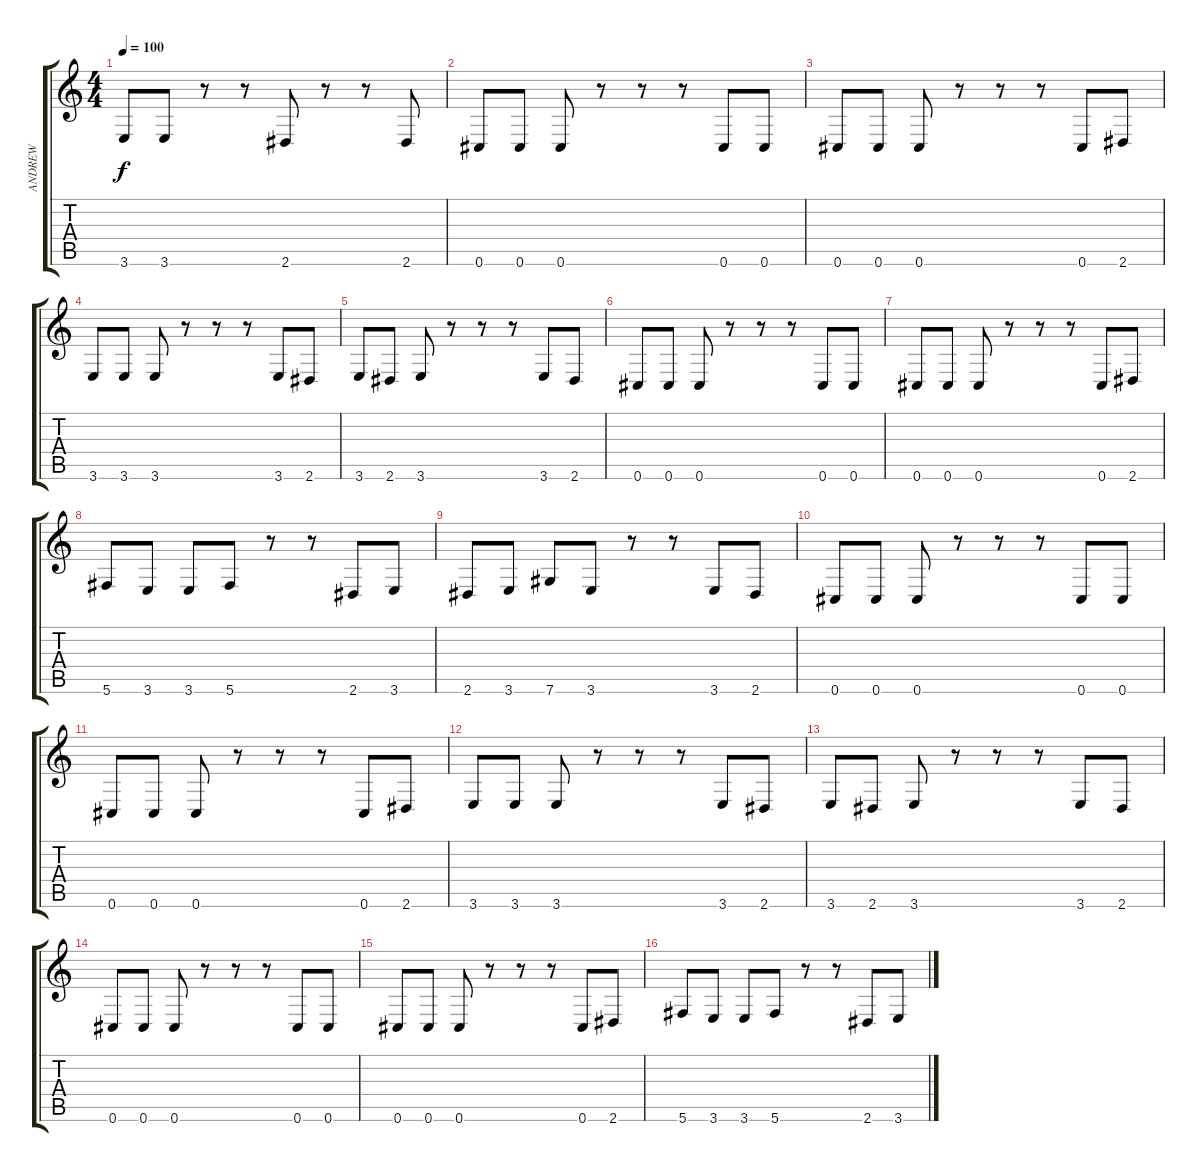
\track ("ANDREW" "ANDREW") {instrument electricbasspick}
\staff {score tabs}
\tuning (Eb4 Bb3 Gb3 Db3 Ab2 Db2) {hide}
\ts (4 4)
\tempo 100
\clef g2
\ks c
3.6.8{dy f} 3.6.8 r.8 r.8 2.6.8 r.8 r.8 2.6.8 |
0.6.8 0.6.8 0.6.8 r.8 r.8 r.8 0.6.8 0.6.8 |
0.6.8 0.6.8 0.6.8 r.8 r.8 r.8 0.6.8 2.6.8 |
3.6.8 3.6.8 3.6.8 r.8 r.8 r.8 3.6.8 2.6.8 |
3.6.8 2.6.8 3.6.8 r.8 r.8 r.8 3.6.8 2.6.8 |
0.6.8 0.6.8 0.6.8 r.8 r.8 r.8 0.6.8 0.6.8 |
0.6.8 0.6.8 0.6.8 r.8 r.8 r.8 0.6.8 2.6.8 |
5.6.8 3.6.8 3.6.8 5.6.8 r.8 r.8 2.6.8 3.6.8 |
2.6.8 3.6.8 7.6.8 3.6.8 r.8 r.8 3.6.8 2.6.8 |
0.6.8 0.6.8 0.6.8 r.8 r.8 r.8 0.6.8 0.6.8 |
0.6.8 0.6.8 0.6.8 r.8 r.8 r.8 0.6.8 2.6.8 |
3.6.8 3.6.8 3.6.8 r.8 r.8 r.8 3.6.8 2.6.8 |
3.6.8 2.6.8 3.6.8 r.8 r.8 r.8 3.6.8 2.6.8 |
0.6.8 0.6.8 0.6.8 r.8 r.8 r.8 0.6.8 0.6.8 |
0.6.8 0.6.8 0.6.8 r.8 r.8 r.8 0.6.8 2.6.8 |
5.6.8 3.6.8 3.6.8 5.6.8 r.8 r.8 2.6.8 3.6.8
